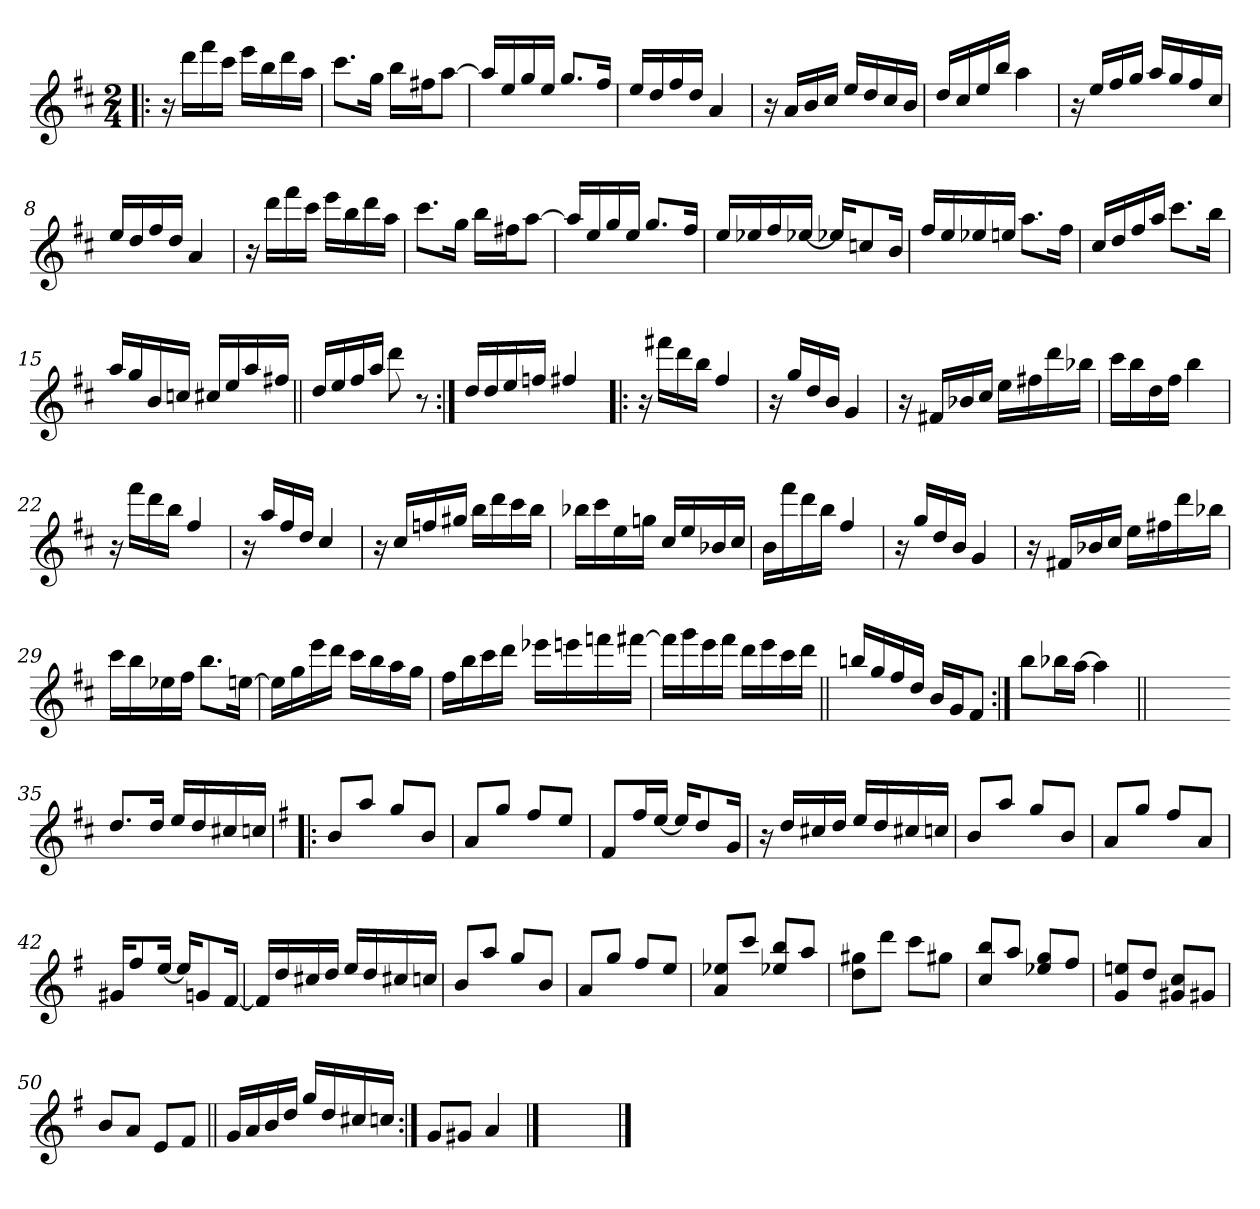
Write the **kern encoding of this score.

**kern
*part1
*staff1
*clefG2
*k[f#c#]
*D:
*M2/4
*MM105
=1!|:
16r
16ddd\LL
16fff#\
16ccc#\JJ
16eee\LL
16bb\
16ddd\
16aa\JJ
=2
8.ccc#\L
16gg\Jk
16bb\LL
16ff#X\J
[8aa\J
=3
16aa/LL]
16ee/
16gg/
16ee/JJ
8.gg/L
16ff#/Jk
=4
16ee/LL
16dd/
16ff#/
16dd/JJ
4a/
=5
16r
16a/LL
16b/
16cc#/JJ
16ee/LL
16dd/
16cc#/
16b/JJ
!!LO:LB:g=z
=6
16dd/LL
16cc#/
16ee/
16bb/JJ
4aa\
=7
16r
16ee/LL
16ff#/
16gg/JJ
16aa/LL
16gg/
16ff#/
16cc#/JJ
=8
16ee/LL
16dd/
16ff#/
16dd/JJ
4a/
=9
16r
16ddd\LL
16fff#\
16ccc#\JJ
16eee\LL
16bb\
16ddd\
16aa\JJ
=10
8.ccc#\L
16gg\Jk
16bb\LL
16ff#X\J
[8aa\J
!!LO:LB:g=z
=11
16aa/LL]
16ee/
16gg/
16ee/JJ
8.gg/L
16ff#/Jk
=12
16ee/LL
16ee-X/
16ff#/
[16ee-X/JJ
16ee-X/KL]
8ccn/
16b/Jk
=13
16ff#/LL
16ee/
16ee-X/
16een/JJ
8.aa\L
16ff#\Jk
=14
16cc#/LL
16dd/
16ff#/
16aa/JJ
8.ccc#\L
16bb\Jk
=15
16aa/LL
16gg/
16b/
16ccn/JJ
16cc#X/LL
16ee/
16aa/
16ff#X/JJ
!!LO:LB:g=z
=16||
16dd/LL
16ee/
16ff#/
16aa/JJ
8ddd\
8r
=17:|!
16dd/LL
16dd/
16ee/
16ffn/JJ
4ff#X/
=18!|:
16r
16fff#X\LL
16ddd\
16bb\JJ
4ff#/
=19
16r
16gg/LL
16dd/
16b/JJ
4g/
=20
16r
16f#X/LL
16b-X/
16cc#/JJ
16ee\LL
16ff#X\
16ddd\
16bb-X\JJ
!!LO:LB:g=z
=21
16ccc#\LL
16bb\
16dd\
16ff#\JJ
4bb\
=22
16r
16fff#\LL
16ddd\
16bb\JJ
4ff#/
=23
16r
16aa/LL
16ff#/
16dd/JJ
4cc#/
=24
16r
16cc#/LL
16ffn/
16gg#X/JJ
16bb\LL
16ddd\
16ccc#\
16bb\JJ
=25
16bb-X\LL
16ccc#\
16ee\
16ggn\JJ
16cc#/LL
16ee/
16b-X/
16cc#/JJ
!!LO:LB:g=z
=26
16b\LL
16fff#\
16ddd\
16bb\JJ
4ff#/
=27
16r
16gg/LL
16dd/
16b/JJ
4g/
=28
16r
16f#X/LL
16b-X/
16cc#/JJ
16ee\LL
16ff#X\
16ddd\
16bb-X\JJ
=29
16ccc#\LL
16bb\
16ee-X\
16ff#\JJ
8.bb\L
[16een\Jk
=30
16ee\LL]
16gg\
16eee\
16ddd\JJ
16ccc#\LL
16bb\
16aa\
16gg\JJ
!!LO:LB:g=z
=31
16ff#\LL
16bb\
16ccc#\
16ddd\JJ
16eee-X\LL
16eeen\
16fffn\
[16fff#X\JJ
=32
16fff#\LL]
16ggg\
16eee\
16fff#\JJ
16ddd\LL
16eee\
16ccc#\
16ddd\JJ
=33||
16bbn/LL
16gg/
16ff#/
16dd/JJ
16b/LL
16g/J
8f#/J
=34:|!
8bb\L
16bb-X\L
[16aa\JJ
4aa\]
=34X341||
2ryy
!!LO:LB:g=z
=35-
8.dd/L
16dd/Jk
16ee/LL
16dd/
16cc#X/
16ccn/JJ
=36!|:
*k[f#]
*G:
8b/L
8aa/J
8gg/L
8b/J
=37
8a/L
8gg/J
8ff#/L
8ee/J
=38
8f#/L
16ff#/L
[16ee/JJ
16ee/KL]
8dd/
16g/Jk
=39
16r
16dd/LL
16cc#X/
16dd/JJ
16ee/LL
16dd/
16cc#X/
16ccn/JJ
!!LO:LB:g=z
=40
8b/L
8aa/J
8gg/L
8b/J
=41
8a/L
8gg/J
8ff#/L
8a/J
=42
16g#X/KL
8ff#/
[16ee/Jk
16ee/KL]
8g/
[16f#/Jk
=43
16f#/LL]
16dd/
16cc#X/
16dd/JJ
16ee/LL
16dd/
16cc#X/
16ccn/JJ
=44
8b/L
8aa/J
8gg/L
8b/J
!!LO:PB:g=z
=45
8a/L
8gg/J
8ff#/L
8ee/J
=46
8a/ 8ee-X/L
8ccc/J
8ee-X/ 8bb/L
8aa/J
=47
8dd\ 8gg#X\L
8ddd\J
8ccc\L
8gg#X\J
=48
8cc/ 8bb/L
8aa/J
8ee-X/ 8gg/L
8ff#/J
=49
8g/ 8een/L
8dd/J
8g#X/ 8cc/L
8g#X/J
=50
8b/L
8a/J
8e/L
8f#/J
!!LO:LB:g=z
=51||
16g/LL
16a/
16b/
16dd/JJ
16gg/LL
16dd/
16cc#X/
16ccn/JJ
=52:|!
8g/L
8g#X/J
4a/
==53
2ryy
==
*-
